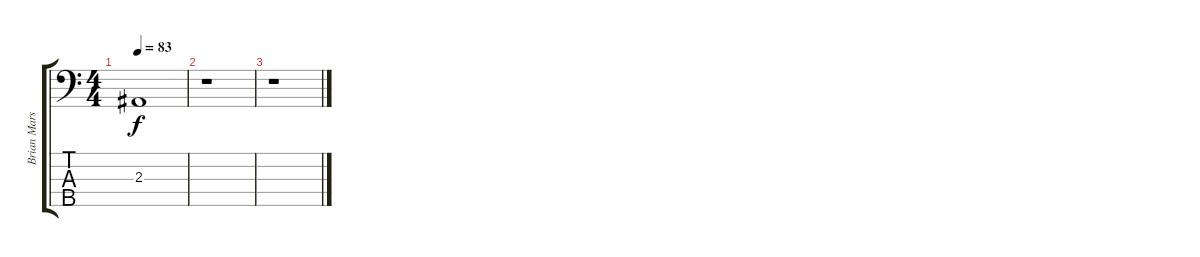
\track ("Brian Marshall" "Brian Mars") {instrument electricbassfinger}
\staff {score tabs}
\tuning (Gb2 Db2 Ab1 Eb1 Bb0) {hide}
\ts (4 4)
\tempo 83
\clef f4
\ks c
2.3{t}.1{dy f} |
r.1 |
r.1
